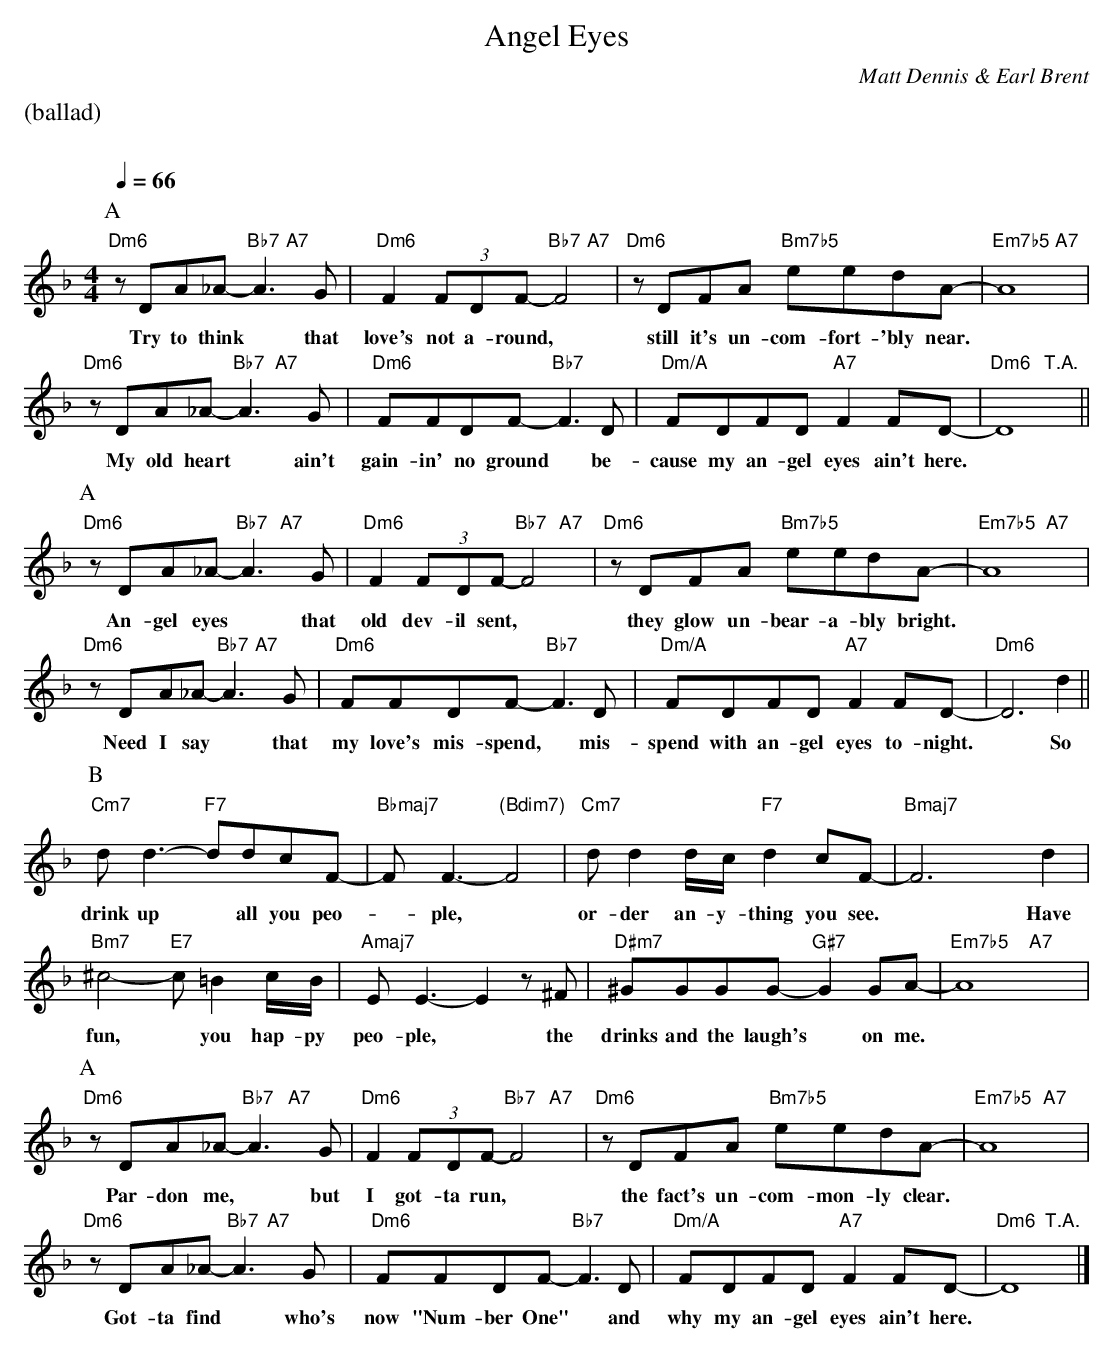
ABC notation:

X:1
T: Angel Eyes
M:4/4
L:1/8
C:Matt Dennis & Earl Brent
Q:1/4=66
%%staves (chords melody)
K:Dm
%%text (ballad)
%%vskip 20
P: A
V:chords
"Dm6"x4 "Bb7"x2 "A7"x2 | "Dm6"x4 "Bb7"x2 "A7"x2| "Dm6"x4 "Bm7b5"x4 | "Em7b5"x4 "A7"x4 |
"Dm6"x4 "Bb7"x2 "A7"x2 | "Dm6"x4 "Bb7"x4 | "Dm/A"x4 "A7"x4 | "Dm6"x4 "T.A."x4 ||
V:melody
zDA_A- A3G | F2(3FDF- F4 | zDFA eedA- | A8 |
w:Try to think* that love's not a-round,* still it's un-com-fort-'bly near.*
zDA_A- A3G | FFDF- F3D | FDFD F2FD- | D8 ||
w: My old heart* ain't gain-in' no ground* be-cause my an-gel eyes ain't here.*
P: A
V:chords
"Dm6"x4 "Bb7"x2 "A7"x2 | "Dm6"x4 "Bb7"x2 "A7"x2| "Dm6"x4 "Bm7b5"x4 | "Em7b5"x4 "A7"x4 |
"Dm6"x4 "Bb7"x2 "A7"x2 | "Dm6"x4 "Bb7"x4 | "Dm/A"x4 "A7"x4 | "Dm6"x4 x4 ||
V:melody
zDA_A- A3G | F2(3FDF- F4 | zDFA eedA- | A8 |
w:An-gel eyes* that old dev-il sent,* they glow un-bear-a-bly bright.*
zDA_A- A3G | FFDF- F3D | FDFD F2FD- | D6d2 ||
w:Need I say* that my love's mis-spend,* mis-spend with an-gel eyes to-night.* So
P: B
V:chords
"Cm7"x4 "F7"x4 | "Bbmaj7"x4 "(Bdim7)"x4 | "Cm7"x4 "F7"x4 | "Bmaj7"x4 x4 |
"Bm7"x4 "E7"x4 | "Amaj7"x4 x4 | "D#m7"x4 "G#7"x4 | "Em7b5"x4 "A7"x4 |
V:melody
dd3- ddcF- | FF3- F4 | dd2d/c/ d2cF- | F6d2 |
w:drink up* all you peo-*ple,* or-der an-y-thing you see.* Have
^c4- c=B2c/B/ | EE3- E2z^F | ^GGGG- G2GA- | A8 ||
w:fun,* you hap-py peo-ple,* the drinks and the laugh's* on me.*
P: A
V:chords
"Dm6"x4 "Bb7"x2 "A7"x2 | "Dm6"x4 "Bb7"x2 "A7"x2| "Dm6"x4 "Bm7b5"x4 | "Em7b5"x4 "A7"x4 |
"Dm6"x4 "Bb7"x2 "A7"x2 | "Dm6"x4 "Bb7"x4 | "Dm/A"x4 "A7"x4 | "Dm6"x4 "T.A."x4 |]
V:melody
zDA_A- A3G | F2(3FDF- F4 | zDFA eedA- | A8 |
w:Par-don me,* but I got-ta run,* the fact's un-com-mon-ly clear.*
zDA_A- A3G | FFDF- F3D | FDFD F2FD- | D8 |]
w:Got-ta find* who's now "Num-ber One"* and why my an-gel eyes ain't here.*
